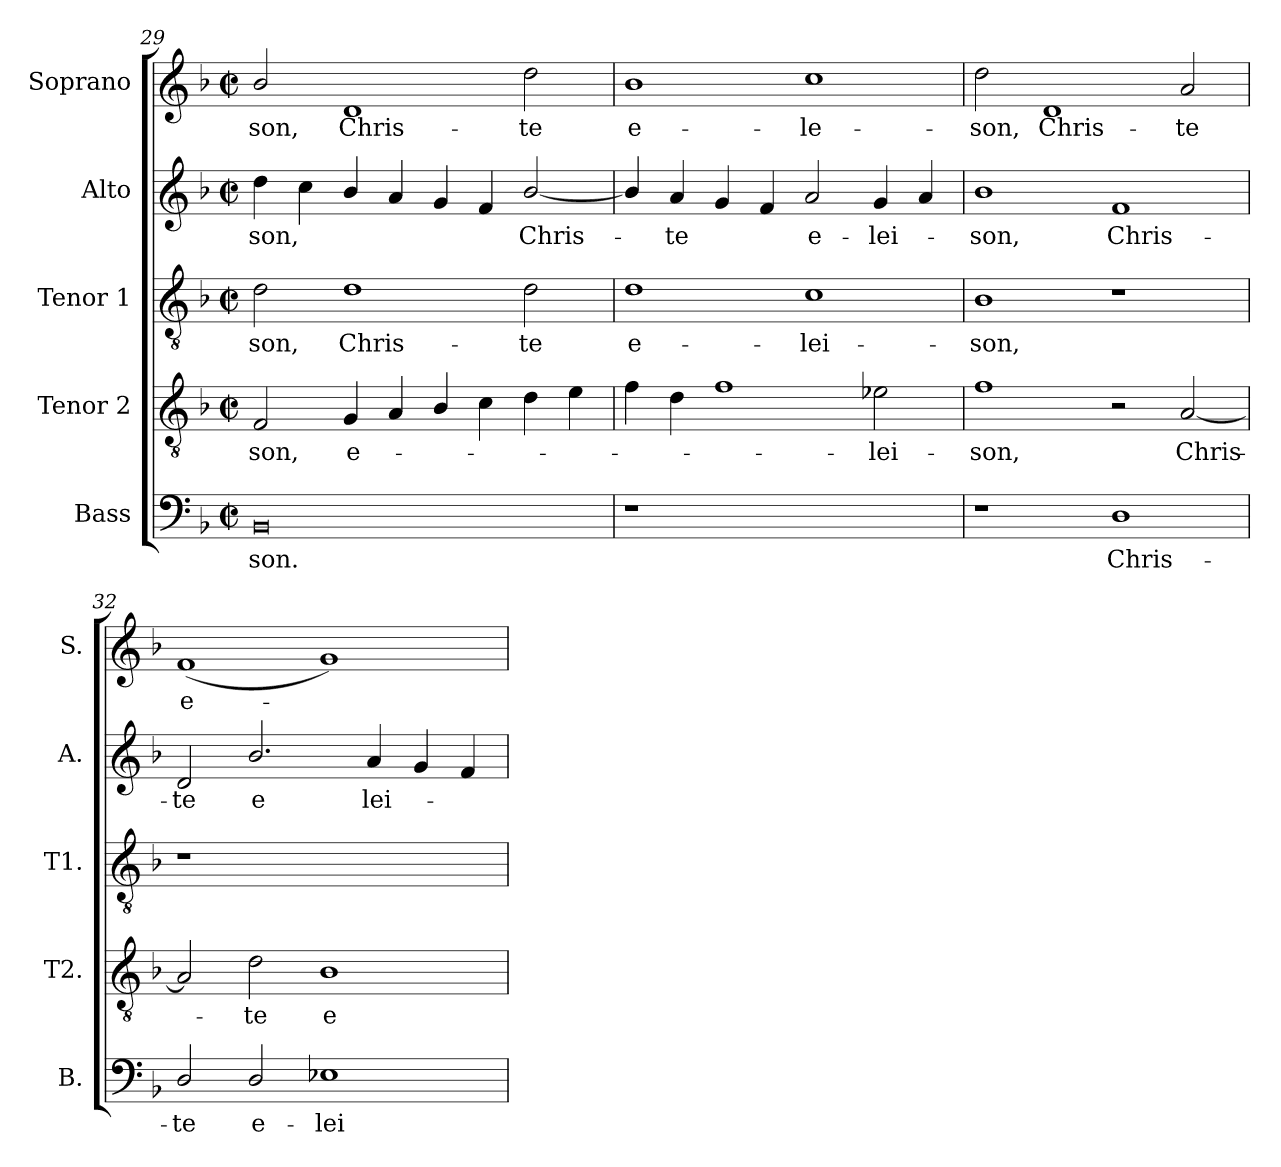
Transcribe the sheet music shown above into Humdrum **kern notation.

**kern	**text	**kern	**text	**kern	**text	**kern	**text	**kern	**text
*part5	*part5	*part4	*part4	*part3	*part3	*part2	*part2	*part1	*part1
*staff5	*staff5	*staff4	*staff4	*staff3	*staff3	*staff2	*staff2	*staff1	*staff1
*I"Bass	*	*I"Tenor 2	*	*I"Tenor 1	*	*I"Alto	*	*I"Soprano	*
*I'B.	*	*I'T2.	*	*I'T1.	*	*I'A.	*	*I'S.	*
*clefF4	*	*clefGv2	*	*clefGv2	*	*clefG2	*	*clefG2	*
*	*	*ITrd7c12	*	*ITrd7c12	*	*	*	*	*
*k[b-]	*	*k[b-]	*	*k[b-]	*	*k[b-]	*	*k[b-]	*
*F:	*	*F:	*	*F:	*	*F:	*	*F:	*
*M2/2	*	*M2/2	*	*M2/2	*	*M2/2	*	*M2/2	*
*met(c|)	*	*met(c|)	*	*met(c|)	*	*met(c|)	*	*met(c|)	*
=29	=29	=29	=29	=29	=29	=29	=29	=29	=29
!	!LO:LY:b:color=#000000	!	!	!	!	!	!	!	!
!	!	!	!LO:LY:b:color=#000000	!	!	!	!	!	!
!	!	!	!	!	!LO:LY:b:color=#000000	!	!	!	!
!	!	!	!	!	!	!	!LO:LY:b:color=#000000	!	!
!	!	!	!	!	!	!	!	!	!LO:LY:b:color=#000000
0BB-i	-son.	2FFi/	-son,	2Di\	-son,	4ddi\	-son,	2b-i/	-son,
.	.	.	.	.	.	4cci\	.	.	.
!	!	!	!LO:LY:b:color=#000000	!	!	!	!	!	!
!	!	!	!	!	!LO:LY:b:color=#000000	!	!	!	!
!	!	!	!	!	!	!	!	!	!LO:LY:b:color=#000000
.	.	4GGi/	e-	1Di	Chris-	4b-i/	.	1di	Chris-
.	.	4AAi/	.	.	.	4ai/	.	.	.
.	.	4BB-i/	.	.	.	4gi/	.	.	.
.	.	4Ci\	.	.	.	4fi/	.	.	.
!	!	!	!	!	!LO:LY:b:color=#000000	!	!	!	!
!	!	!	!	!	!	!	!LO:LY:b:color=#000000	!	!
!	!	!	!	!	!	!	!	!	!LO:LY:b:color=#000000
.	.	4Di\	.	2Di\	-te	[<2b-i/	Chris-	2ddi\	-te
.	.	4Ei\	.	.	.	.	.	.	.
=30	=30	=30	=30	=30	=30	=30	=30	=30	=30
!LO:N:vis=1	!	!	!	!	!	!	!	!	!
!	!	!	!	!	!LO:LY:b:color=#000000	!	!	!	!
!	!	!	!	!	!	!	!	!	!LO:LY:b:color=#000000
1r	.	4Fi\	.	1Di	e-	4b-i/]	.	1b-i	e-
!	!	!	!	!	!	!	!LO:LY:b:color=#000000	!	!
.	.	4Di\	.	.	.	4ai/	-te	.	.
.	.	1Fi	.	.	.	4gi/	.	.	.
.	.	.	.	.	.	4fi/	.	.	.
!	!	!	!	!	!LO:LY:b:color=#000000	!	!	!	!
!	!	!	!	!	!	!	!LO:LY:b:color=#000000	!	!
!	!	!	!	!	!	!	!	!	!LO:LY:b:color=#000000
1ryy	.	.	.	1Ci	-lei-	2ai/	e-	1cci	-le-
!	!	!	!LO:LY:b:color=#000000	!	!	!	!	!	!
!	!	!	!	!	!	!	!LO:LY:b:color=#000000	!	!
.	.	2E-i\	-lei-	.	.	4gi/	-lei-	.	.
.	.	.	.	.	.	4ai/	.	.	.
=31	=31	=31	=31	=31	=31	=31	=31	=31	=31
!	!	!	!LO:LY:b:color=#000000	!	!	!	!	!	!
!	!	!	!	!	!LO:LY:b:color=#000000	!	!	!	!
!	!	!	!	!	!	!	!LO:LY:b:color=#000000	!	!
!	!	!	!	!	!	!	!	!	!LO:LY:b:color=#000000
1r	.	1Fi	-son,	1BB-i	-son,	1b-i	-son,	2ddi\	-son,
!	!	!	!	!	!	!	!	!	!LO:LY:b:color=#000000
.	.	.	.	.	.	.	.	1di	Chris-
!	!LO:LY:b:color=#000000	!	!	!	!	!	!	!	!
!	!	!	!	!	!	!	!LO:LY:b:color=#000000	!	!
1Di	Chris-	2r	.	1r	.	1fi	Chris-	.	.
!	!	!	!LO:LY:b:color=#000000	!	!	!	!	!	!
!	!	!	!	!	!	!	!	!	!LO:LY:b:color=#000000
.	.	[<2AAi/	Chris-	.	.	.	.	2ai/	-te
=32	=32	=32	=32	=32	=32	=32	=32	=32	=32
!	!LO:LY:b:color=#000000	!	!	!LO:N:vis=1	!	!	!	!	!
!	!	!	!	!	!	!	!LO:LY:b:color=#000000	!	!
!	!	!	!	!	!	!	!	!	!LO:LY:b:color=#000000
2Di/	-te	2AAi/]	.	1r	.	2di/	-te	(1fi	e-
!	!LO:LY:b:color=#000000	!	!	!	!	!	!	!	!
!	!	!	!LO:LY:b:color=#000000	!	!	!	!	!	!
!	!	!	!	!	!	!	!LO:LY:b:color=#000000	!	!
2Di/	e-	2Di\	-te	.	.	2.b-i/	e	.	.
!	!LO:LY:b:color=#000000	!	!	!	!	!	!	!	!
!	!	!	!LO:LY:b:color=#000000	!	!	!	!	!	!
1E-Xi	-lei-	1BB-i	e-	1ryy	.	.	.	1gi)	.
!	!	!	!	!	!	!	!LO:LY:b:color=#000000	!	!
.	.	.	.	.	.	4ai/	lei-	.	.
.	.	.	.	.	.	4gi/	.	.	.
.	.	.	.	.	.	4fi/	.	.	.
=	=	=	=	=	=	=	=	=	=
*-	*-	*-	*-	*-	*-	*-	*-	*-	*-
